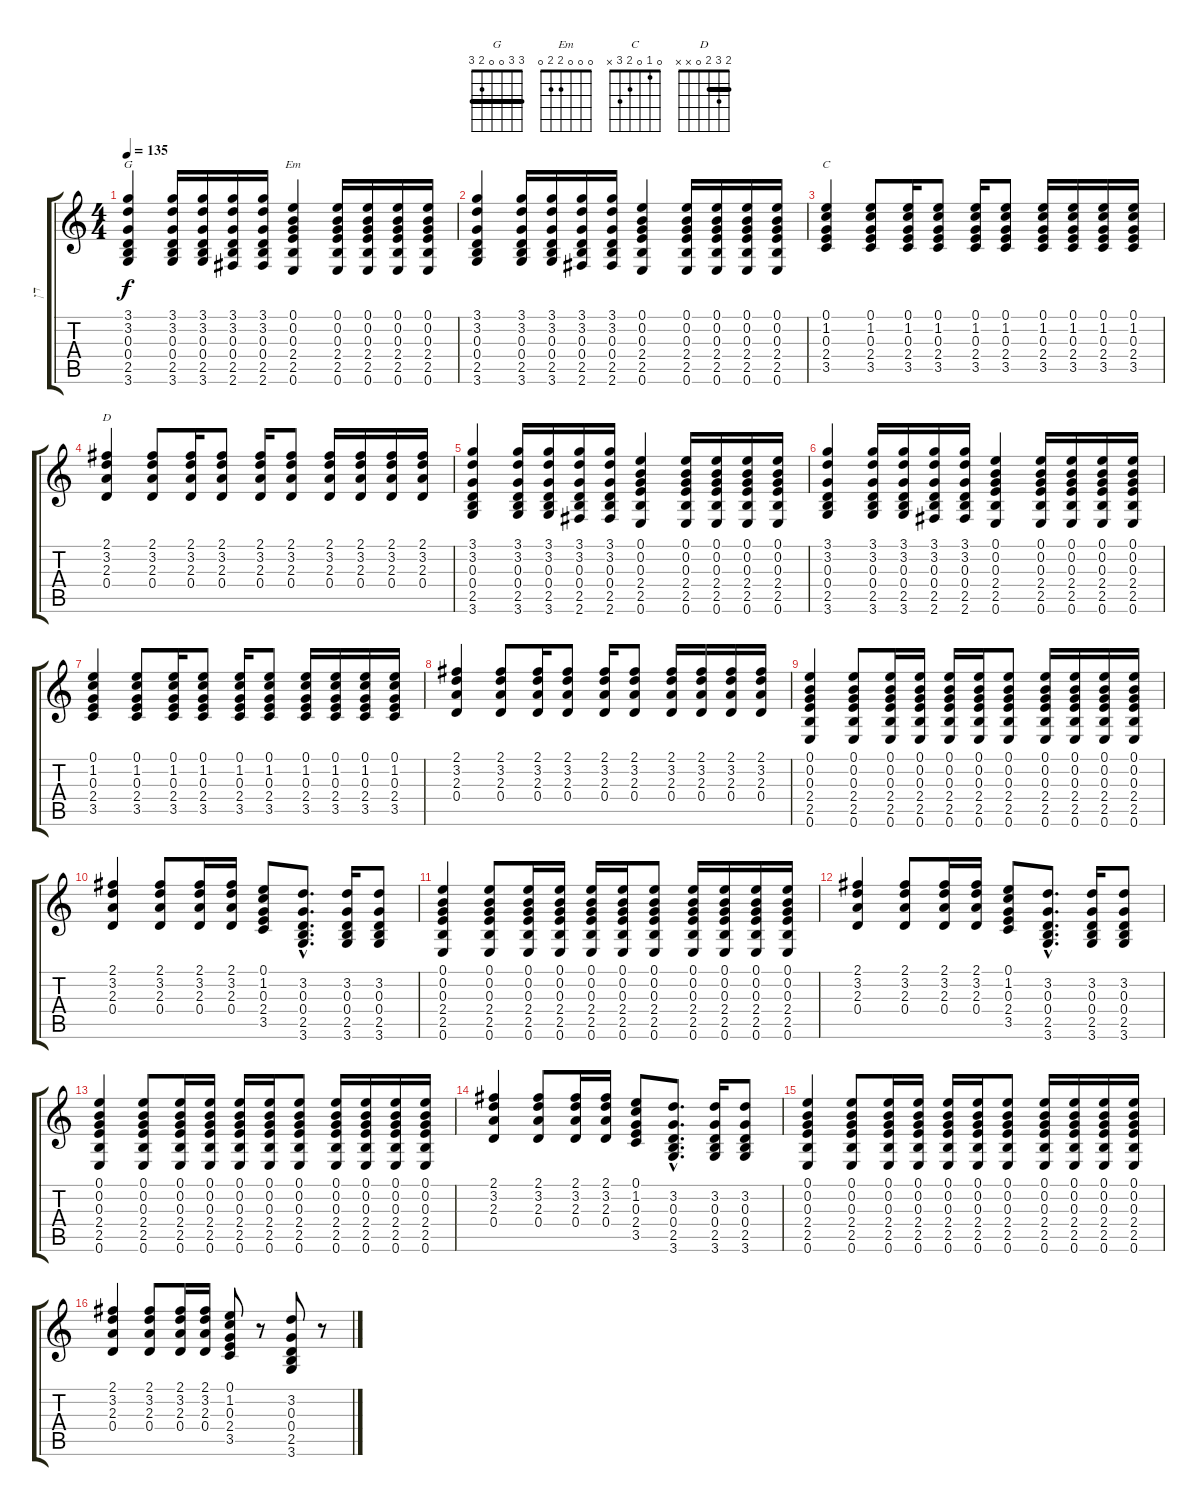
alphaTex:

\track ("דן" "דן") {instrument acousticguitarnylon}
\staff {score tabs}
\tuning (E4 B3 G3 D3 A2 E2) {hide}
\chord ("G" 3 3 0 0 2 3) {barre 3}
\chord ("Em" 0 0 0 2 2 0)
\chord ("C" 0 1 0 2 3 x)
\chord ("D" 2 3 2 0 x x) {barre 2}
\ts (4 4)
\tempo 135
\clef g2
\ks c
(3.1 3.2 0.3 0.4 2.5 3.6).4{ch "G" dy f} (3.1 3.2 0.3 0.4 2.5 3.6).16 (3.1 3.2 0.3 0.4 2.5 3.6).16 (3.1 3.2 0.3 0.4 2.5 2.6).16 (3.1 3.2 0.3 0.4 2.5 2.6).16 (0.1 0.2 0.3 2.4 2.5 0.6).4{ch "Em"} (0.1 0.2 0.3 2.4 2.5 0.6).16 (0.1 0.2 0.3 2.4 2.5 0.6).16 (0.1 0.2 0.3 2.4 2.5 0.6).16 (0.1 0.2 0.3 2.4 2.5 0.6).16 |
(3.1 3.2 0.3 0.4 2.5 3.6).4 (3.1 3.2 0.3 0.4 2.5 3.6).16 (3.1 3.2 0.3 0.4 2.5 3.6).16 (3.1 3.2 0.3 0.4 2.5 2.6).16 (3.1 3.2 0.3 0.4 2.5 2.6).16 (0.1 0.2 0.3 2.4 2.5 0.6).4 (0.1 0.2 0.3 2.4 2.5 0.6).16 (0.1 0.2 0.3 2.4 2.5 0.6).16 (0.1 0.2 0.3 2.4 2.5 0.6).16 (0.1 0.2 0.3 2.4 2.5 0.6).16 |
(0.1 1.2 0.3 2.4 3.5).4{ch "C"} (0.1 1.2 0.3 2.4 3.5).8 (0.1 1.2 0.3 2.4 3.5).16 (0.1 1.2 0.3 2.4 3.5).8 (0.1 1.2 0.3 2.4 3.5).16 (0.1 1.2 0.3 2.4 3.5).8 (0.1 1.2 0.3 2.4 3.5).16 (0.1 1.2 0.3 2.4 3.5).16 (0.1 1.2 0.3 2.4 3.5).16 (0.1 1.2 0.3 2.4 3.5).16 |
(2.1 3.2 2.3 0.4).4{ch "D"} (2.1 3.2 2.3 0.4).8 (2.1 3.2 2.3 0.4).16 (2.1 3.2 2.3 0.4).8 (2.1 3.2 2.3 0.4).16 (2.1 3.2 2.3 0.4).8 (2.1 3.2 2.3 0.4).16 (2.1 3.2 2.3 0.4).16 (2.1 3.2 2.3 0.4).16 (2.1 3.2 2.3 0.4).16 |
(3.1 3.2 0.3 0.4 2.5 3.6).4 (3.1 3.2 0.3 0.4 2.5 3.6).16 (3.1 3.2 0.3 0.4 2.5 3.6).16 (3.1 3.2 0.3 0.4 2.5 2.6).16 (3.1 3.2 0.3 0.4 2.5 2.6).16 (0.1 0.2 0.3 2.4 2.5 0.6).4 (0.1 0.2 0.3 2.4 2.5 0.6).16 (0.1 0.2 0.3 2.4 2.5 0.6).16 (0.1 0.2 0.3 2.4 2.5 0.6).16 (0.1 0.2 0.3 2.4 2.5 0.6).16 |
(3.1 3.2 0.3 0.4 2.5 3.6).4 (3.1 3.2 0.3 0.4 2.5 3.6).16 (3.1 3.2 0.3 0.4 2.5 3.6).16 (3.1 3.2 0.3 0.4 2.5 2.6).16 (3.1 3.2 0.3 0.4 2.5 2.6).16 (0.1 0.2 0.3 2.4 2.5 0.6).4 (0.1 0.2 0.3 2.4 2.5 0.6).16 (0.1 0.2 0.3 2.4 2.5 0.6).16 (0.1 0.2 0.3 2.4 2.5 0.6).16 (0.1 0.2 0.3 2.4 2.5 0.6).16 |
(0.1 1.2 0.3 2.4 3.5).4 (0.1 1.2 0.3 2.4 3.5).8 (0.1 1.2 0.3 2.4 3.5).16 (0.1 1.2 0.3 2.4 3.5).8 (0.1 1.2 0.3 2.4 3.5).16 (0.1 1.2 0.3 2.4 3.5).8 (0.1 1.2 0.3 2.4 3.5).16 (0.1 1.2 0.3 2.4 3.5).16 (0.1 1.2 0.3 2.4 3.5).16 (0.1 1.2 0.3 2.4 3.5).16 |
(2.1 3.2 2.3 0.4).4 (2.1 3.2 2.3 0.4).8 (2.1 3.2 2.3 0.4).16 (2.1 3.2 2.3 0.4).8 (2.1 3.2 2.3 0.4).16 (2.1 3.2 2.3 0.4).8 (2.1 3.2 2.3 0.4).16 (2.1 3.2 2.3 0.4).16 (2.1 3.2 2.3 0.4).16 (2.1 3.2 2.3 0.4).16 |
(0.1 0.2 0.3 2.4 2.5 0.6).4 (0.1 0.2 0.3 2.4 2.5 0.6).8 (0.1 0.2 0.3 2.4 2.5 0.6).16 (0.1 0.2 0.3 2.4 2.5 0.6).16 (0.1 0.2 0.3 2.4 2.5 0.6).16 (0.1 0.2 0.3 2.4 2.5 0.6).16 (0.1 0.2 0.3 2.4 2.5 0.6).8 (0.1 0.2 0.3 2.4 2.5 0.6).16 (0.1 0.2 0.3 2.4 2.5 0.6).16 (0.1 0.2 0.3 2.4 2.5 0.6).16 (0.1 0.2 0.3 2.4 2.5 0.6).16 |
(2.1 3.2 2.3 0.4).4 (2.1 3.2 2.3 0.4).8 (2.1 3.2 2.3 0.4).16 (2.1 3.2 2.3 0.4).16 (0.1 1.2 0.3 2.4 3.5).8 (3.2{hac} 0.3{hac} 0.4{hac} 2.5{hac} 3.6{hac}).8{d} (3.2 0.3 0.4 2.5 3.6).16 (3.2 0.3 0.4 2.5 3.6).8 |
(0.1 0.2 0.3 2.4 2.5 0.6).4 (0.1 0.2 0.3 2.4 2.5 0.6).8 (0.1 0.2 0.3 2.4 2.5 0.6).16 (0.1 0.2 0.3 2.4 2.5 0.6).16 (0.1 0.2 0.3 2.4 2.5 0.6).16 (0.1 0.2 0.3 2.4 2.5 0.6).16 (0.1 0.2 0.3 2.4 2.5 0.6).8 (0.1 0.2 0.3 2.4 2.5 0.6).16 (0.1 0.2 0.3 2.4 2.5 0.6).16 (0.1 0.2 0.3 2.4 2.5 0.6).16 (0.1 0.2 0.3 2.4 2.5 0.6).16 |
(2.1 3.2 2.3 0.4).4 (2.1 3.2 2.3 0.4).8 (2.1 3.2 2.3 0.4).16 (2.1 3.2 2.3 0.4).16 (0.1 1.2 0.3 2.4 3.5).8 (3.2{hac} 0.3{hac} 0.4{hac} 2.5{hac} 3.6{hac}).8{d} (3.2 0.3 0.4 2.5 3.6).16 (3.2 0.3 0.4 2.5 3.6).8 |
(0.1 0.2 0.3 2.4 2.5 0.6).4 (0.1 0.2 0.3 2.4 2.5 0.6).8 (0.1 0.2 0.3 2.4 2.5 0.6).16 (0.1 0.2 0.3 2.4 2.5 0.6).16 (0.1 0.2 0.3 2.4 2.5 0.6).16 (0.1 0.2 0.3 2.4 2.5 0.6).16 (0.1 0.2 0.3 2.4 2.5 0.6).8 (0.1 0.2 0.3 2.4 2.5 0.6).16 (0.1 0.2 0.3 2.4 2.5 0.6).16 (0.1 0.2 0.3 2.4 2.5 0.6).16 (0.1 0.2 0.3 2.4 2.5 0.6).16 |
(2.1 3.2 2.3 0.4).4 (2.1 3.2 2.3 0.4).8 (2.1 3.2 2.3 0.4).16 (2.1 3.2 2.3 0.4).16 (0.1 1.2 0.3 2.4 3.5).8 (3.2{hac} 0.3{hac} 0.4{hac} 2.5{hac} 3.6{hac}).8{d} (3.2 0.3 0.4 2.5 3.6).16 (3.2 0.3 0.4 2.5 3.6).8 |
(0.1 0.2 0.3 2.4 2.5 0.6).4 (0.1 0.2 0.3 2.4 2.5 0.6).8 (0.1 0.2 0.3 2.4 2.5 0.6).16 (0.1 0.2 0.3 2.4 2.5 0.6).16 (0.1 0.2 0.3 2.4 2.5 0.6).16 (0.1 0.2 0.3 2.4 2.5 0.6).16 (0.1 0.2 0.3 2.4 2.5 0.6).8 (0.1 0.2 0.3 2.4 2.5 0.6).16 (0.1 0.2 0.3 2.4 2.5 0.6).16 (0.1 0.2 0.3 2.4 2.5 0.6).16 (0.1 0.2 0.3 2.4 2.5 0.6).16 |
(2.1 3.2 2.3 0.4).4 (2.1 3.2 2.3 0.4).8 (2.1 3.2 2.3 0.4).16 (2.1 3.2 2.3 0.4).16 (0.1 1.2 0.3 2.4 3.5).8 r.8 (3.2 0.3 0.4 2.5 3.6).8 r.8
